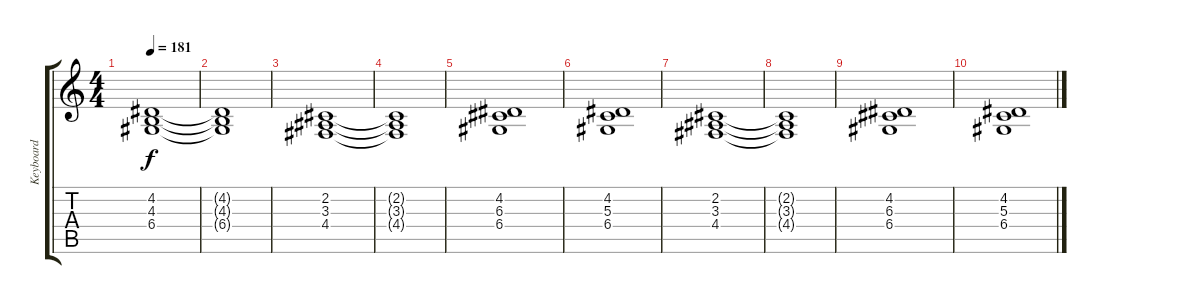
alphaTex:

\track ("Keyboard" "Keyboard") {instrument honkytonkpiano}
\staff {score tabs}
\tuning (E4 B3 G3 D3 A2 E2) {hide}
\ts (4 4)
\tempo 181
\clef g2
\ks c
(4.2 4.3 6.4).1{dy f} |
(4.2{t} 4.3{t} 6.4{t}).1 |
(2.2 3.3 4.4).1 |
(2.2{t} 3.3{t} 4.4{t}).1 |
(4.2 6.3 6.4).1 |
(4.2 5.3 6.4).1 |
(2.2 3.3 4.4).1 |
(2.2{t} 3.3{t} 4.4{t}).1 |
(4.2 6.3 6.4).1 |
(4.2 5.3 6.4).1
